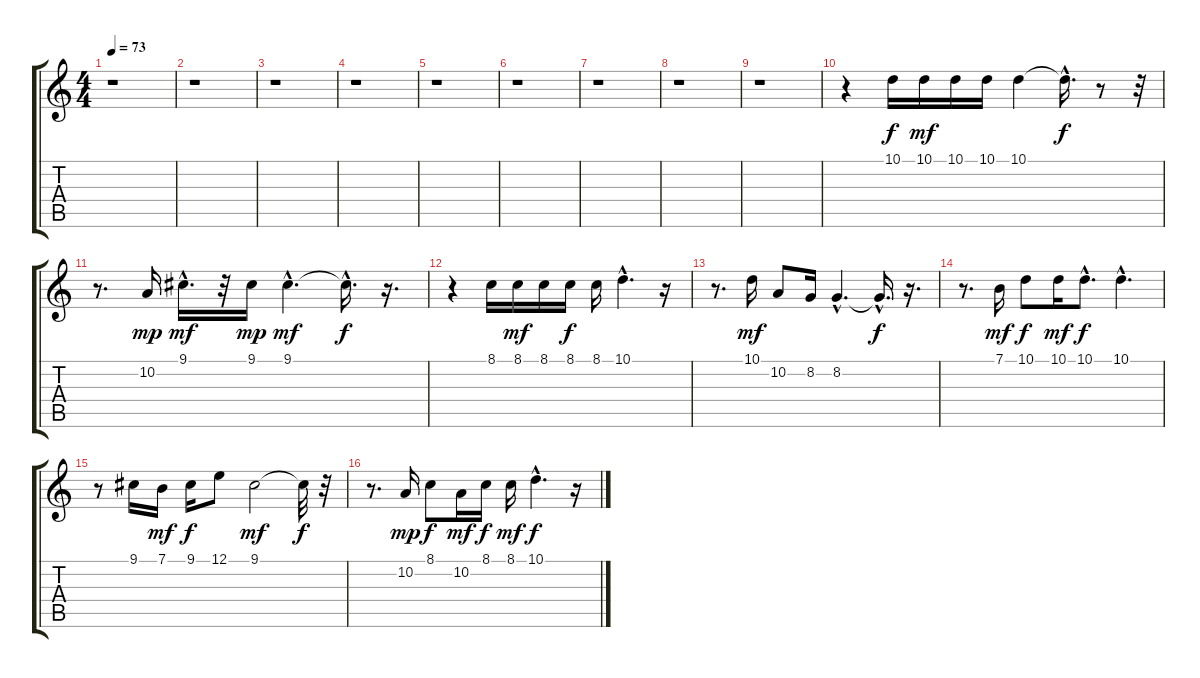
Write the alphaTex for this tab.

\track "" {instrument pad1newage}
\staff {score tabs}
\tuning (E4 B3 G3 D3 A2 E2) {hide}
\ts (4 4)
\tempo 73
\clef g2
\ks c
r.1{dy f instrument pad1newage} |
r.1 |
r.1 |
r.1 |
r.1 |
r.1 |
r.1 |
r.1 |
r.1 |
r.4 10.1.16 10.1.16{dy mf} 10.1.16 10.1.16 10.1.4 10.1{hac t}.16{d dy f} r.8 r.32 |
r.8{d} 10.2.16{dy mp} 9.1{hac}.16{d dy mf} r.32 9.1.16{dy mp} 9.1{hac}.4{d dy mf} 9.1{hac t}.16{d dy f} r.16{d} |
r.4 8.1.16 8.1.16{dy mf} 8.1.16 8.1.16{dy f} 8.1.16 10.1{hac}.4{d} r.16 |
r.8{d} 10.1.16{dy mf} 10.2.8 8.2.16 8.2{hac}.4{d} 8.2{hac t}.16{d dy f} r.16{d} |
r.8{d} 7.1.16{dy mf} 10.1.8{dy f} 10.1.16{dy mf} 10.1{hac}.8{d dy f} 10.1{hac}.4{d} |
r.8 9.1.16 7.1.16{dy mf} 9.1.16{dy f} 12.1.8 9.1.2{dy mf} 9.1{t}.32{dy f} r.32 |
r.8{d} 10.2.16{dy mp} 8.1.8{dy f} 10.2.16{dy mf} 8.1.16{dy f} 8.1.16{dy mf} 10.1{hac}.4{d dy f} r.16
